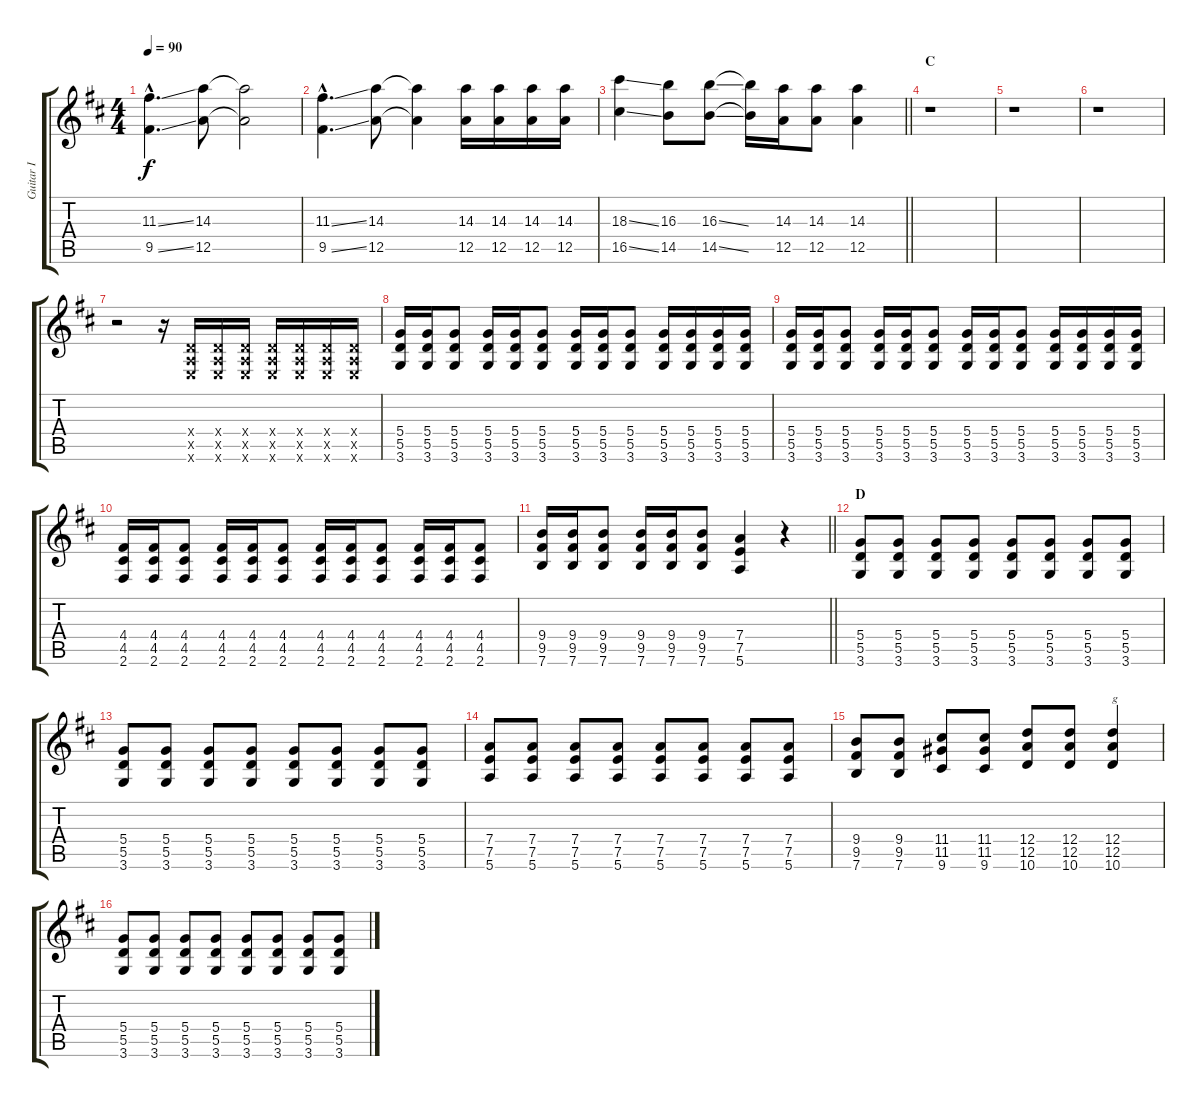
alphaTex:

\track ("Guitar I" "Guitar I") {instrument distortionguitar}
\staff {score tabs}
\tuning (E4 B3 G3 D3 A2 E2) {hide}
\ts (4 4)
\tempo 90
\clef g2
\ks d
(11.3{ss hac} 9.5{ss hac}).4{d dy f} (14.3 12.5).8 (14.3{t} 12.5{t}).2 |
(11.3{ss hac} 9.5{ss hac}).4{d} (14.3 12.5).8 (14.3{t} 12.5{t}).4 (14.3 12.5).16 (14.3 12.5).16 (14.3 12.5).16 (14.3 12.5).16 |
\barLineRight lightlight
(18.3{ss} 16.5{ss}).4 (16.3 14.5).8 (16.3{ss} 14.5{ss}).8 (16.3{t} 14.5{t}).16 (14.3 12.5).16 (14.3 12.5).8 (14.3 12.5).4 |
\section ("" "C")
r.1 |
r.1 |
r.1 |
r.2 r.16 (0.4{x} 0.5{x} 0.6{x}).16 (0.4{x} 0.5{x} 0.6{x}).16 (0.4{x} 0.5{x} 0.6{x}).16 (0.4{x} 0.5{x} 0.6{x}).16 (0.4{x} 0.5{x} 0.6{x}).16 (0.4{x} 0.5{x} 0.6{x}).16 (0.4{x} 0.5{x} 0.6{x}).16 |
(5.4 5.5 3.6).16 (5.4 5.5 3.6).16 (5.4 5.5 3.6).8 (5.4 5.5 3.6).16 (5.4 5.5 3.6).16 (5.4 5.5 3.6).8 (5.4 5.5 3.6).16 (5.4 5.5 3.6).16 (5.4 5.5 3.6).8 (5.4 5.5 3.6).16 (5.4 5.5 3.6).16 (5.4 5.5 3.6).16 (5.4 5.5 3.6).16 |
(5.4 5.5 3.6).16 (5.4 5.5 3.6).16 (5.4 5.5 3.6).8 (5.4 5.5 3.6).16 (5.4 5.5 3.6).16 (5.4 5.5 3.6).8 (5.4 5.5 3.6).16 (5.4 5.5 3.6).16 (5.4 5.5 3.6).8 (5.4 5.5 3.6).16 (5.4 5.5 3.6).16 (5.4 5.5 3.6).16 (5.4 5.5 3.6).16 |
(4.4 4.5 2.6).16 (4.4 4.5 2.6).16 (4.4 4.5 2.6).8 (4.4 4.5 2.6).16 (4.4 4.5 2.6).16 (4.4 4.5 2.6).8 (4.4 4.5 2.6).16 (4.4 4.5 2.6).16 (4.4 4.5 2.6).8 (4.4 4.5 2.6).16 (4.4 4.5 2.6).16 (4.4 4.5 2.6).8 |
\barLineRight lightlight
(9.4 9.5 7.6).16 (9.4 9.5 7.6).16 (9.4 9.5 7.6).8 (9.4 9.5 7.6).16 (9.4 9.5 7.6).16 (9.4 9.5 7.6).8 (7.4 7.5 5.6).4 r.4 |
\section ("" "D")
(5.4 5.5 3.6).8 (5.4 5.5 3.6).8 (5.4 5.5 3.6).8 (5.4 5.5 3.6).8 (5.4 5.5 3.6).8 (5.4 5.5 3.6).8 (5.4 5.5 3.6).8 (5.4 5.5 3.6).8 |
(5.4 5.5 3.6).8 (5.4 5.5 3.6).8 (5.4 5.5 3.6).8 (5.4 5.5 3.6).8 (5.4 5.5 3.6).8 (5.4 5.5 3.6).8 (5.4 5.5 3.6).8 (5.4 5.5 3.6).8 |
(7.4 7.5 5.6).8 (7.4 7.5 5.6).8 (7.4 7.5 5.6).8 (7.4 7.5 5.6).8 (7.4 7.5 5.6).8 (7.4 7.5 5.6).8 (7.4 7.5 5.6).8 (7.4 7.5 5.6).8 |
(9.4 9.5 7.6).8 (9.4 9.5 7.6).8 (11.4 11.5 9.6).8 (11.4 11.5 9.6).8 (12.4 12.5 10.6).8 (12.4 12.5 10.6).8 (12.4 12.5 10.6).4{txt "g"} |
(5.4 5.5 3.6).8 (5.4 5.5 3.6).8 (5.4 5.5 3.6).8 (5.4 5.5 3.6).8 (5.4 5.5 3.6).8 (5.4 5.5 3.6).8 (5.4 5.5 3.6).8 (5.4 5.5 3.6).8
